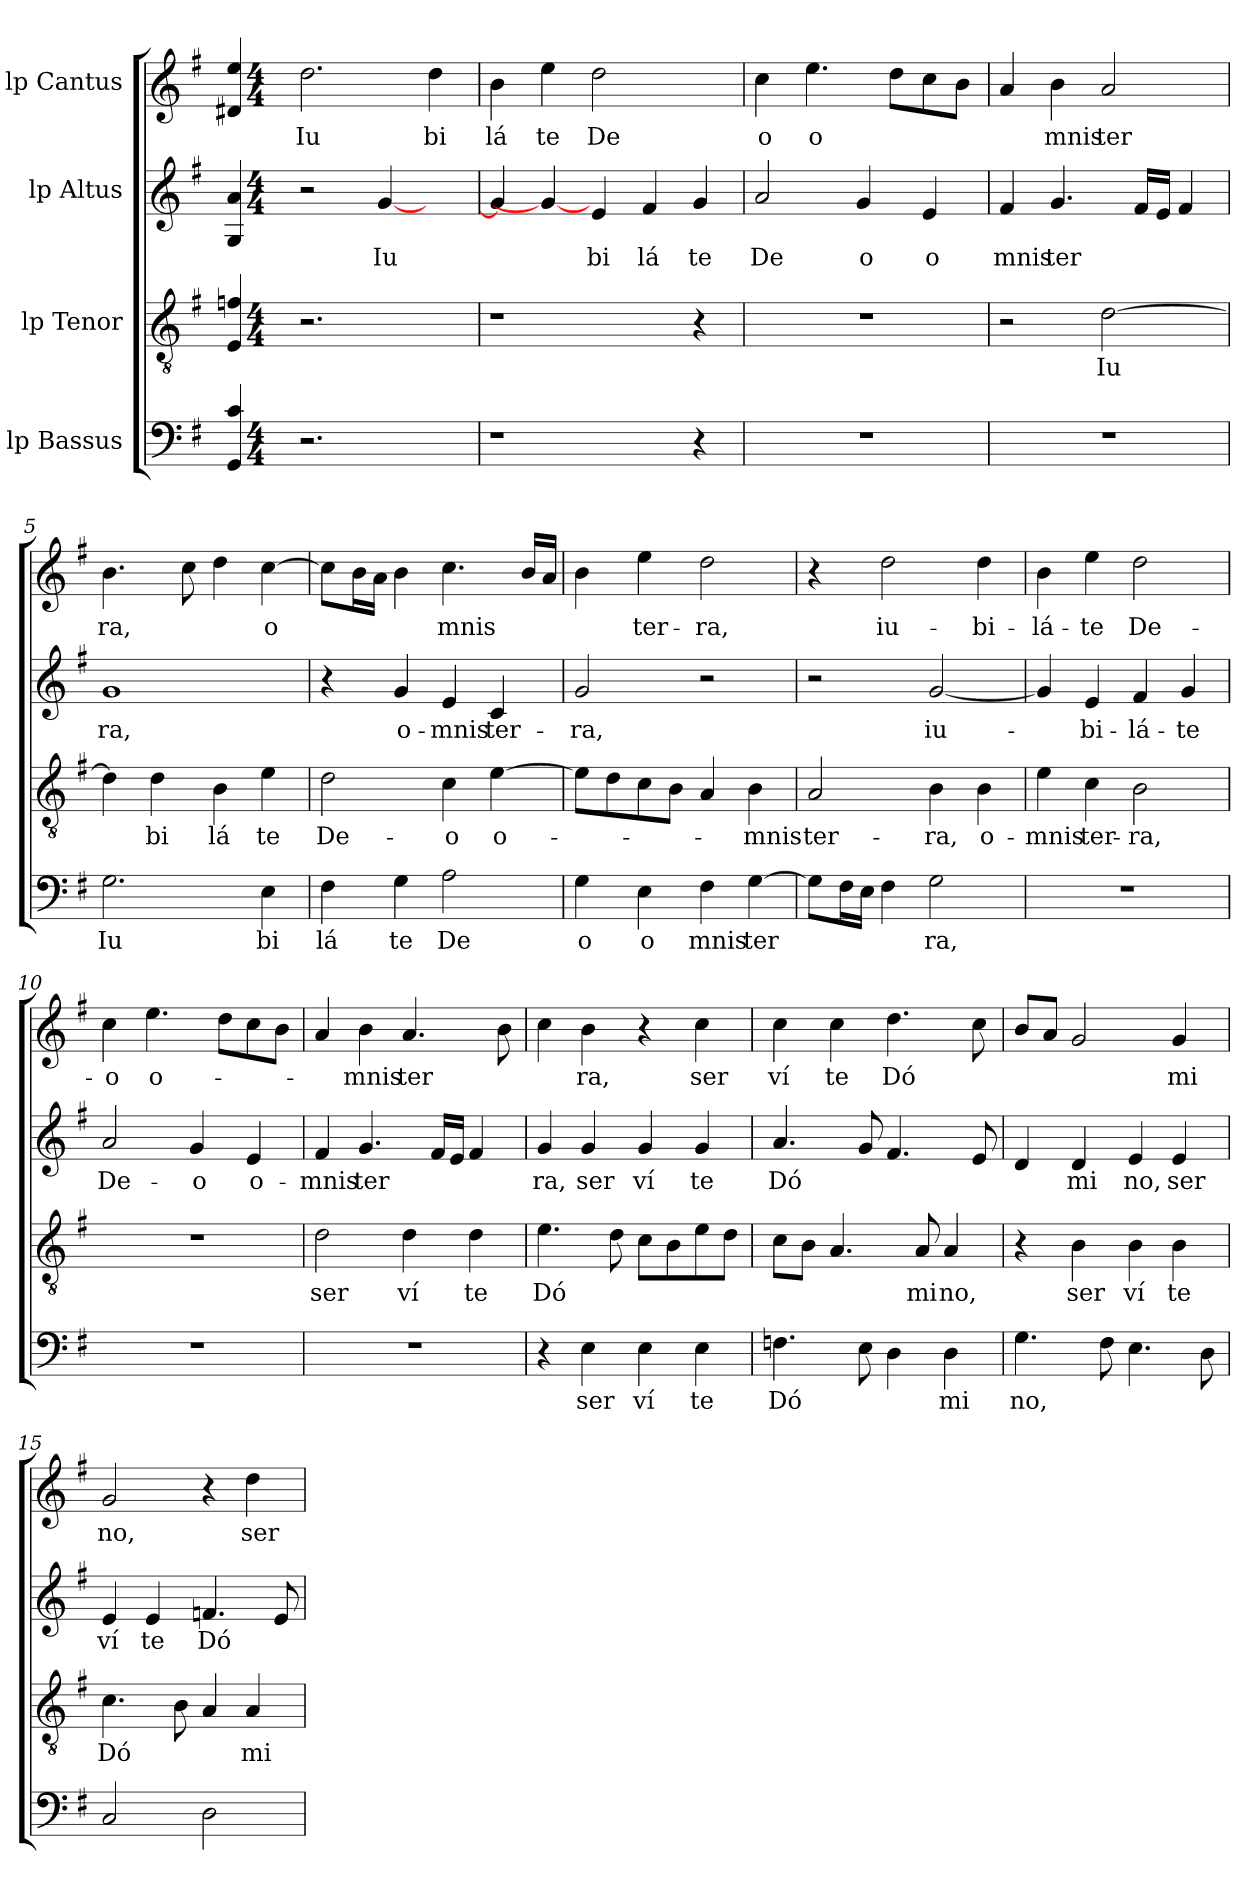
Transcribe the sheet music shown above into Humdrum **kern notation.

**kern	**text	**kern	**text	**kern	**text	**kern	**text
*part4	*part4	*part3	*part3	*part2	*part2	*part1	*part1
*staff4	*staff4	*staff3	*staff3	*staff2	*staff2	*staff1	*staff1
*I"lp Bassus	*	*I"lp Tenor	*	*I"lp Altus	*	*I"lp Cantus	*
!!LO:PB:g=z
*stria5	*	*stria5	*	*stria5	*	*stria5	*
*clefF4	*	*clefGv2	*	*clefG2	*	*clefG2	*
*k[f#]	*	*k[f#]	*	*k[f#]	*	*k[f#]	*
*G:	*	*G:	*	*G:	*	*G:	*
=1	=1	=1	=1	=1	=1	=1	=1
4c/ 4GG/	.	4fn/ 4E/	.	4a/ 4G/	.	4ee/ 4d#X/	.
*M4/4	*	*M4/4	*	*M4/4	*	*M4/4	*
*met(c)	*	*met(c)	*	*met(c)	*	*met(c)	*
!	!	!	!	!	!	!	!LO:LY:b:cj
2.r	.	2.r	.	2r	.	2.dd\	Iu
!	!	!	!	!	!LO:LY:b:cj	!	!
.	.	.	.	[<4g/	Iu	.	.
!	!	!	!	!	!	!	!LO:LY:b:cj
4ryy	.	4ryy	.	4ryy	.	4dd\	bi
=2	=2	=2	=2	=2	=2	=2	=2
!	!	!	!	!	!	!	!LO:LY:b:cj
1r	.	1r	.	4g/]	.	4b\	lá
!	!	!	!	!	!	!	!LO:LY:b:cj
.	.	.	.	4g/_	.	4ee\	te
!	!	!	!	!	!LO:LY:b:cj	!	!LO:LY:b:cj
.	.	.	.	4e/	bi	2dd\	De
!	!	!	!	!	!LO:LY:b:cj	!	!
.	.	.	.	4f#/	lá	.	.
!	!	!	!	!	!LO:LY:b:cj	!	!
4r	.	4r	.	4g/	te	4ryy	.
=3	=3	=3	=3	=3	=3	=3	=3
!	!	!	!	!	!LO:LY:b:cj	!	!LO:LY:b:cj
1r	.	1r	.	2a/	De	4cc\	o
!	!	!	!	!	!	!	!LO:LY:b:cj
.	.	.	.	.	.	4.ee\	o
!	!	!	!	!	!LO:LY:b:cj	!	!
.	.	.	.	4g/	o	.	.
.	.	.	.	.	.	8dd\L	.
!	!	!	!	!	!LO:LY:b:cj	!	!
.	.	.	.	4e/	o	8cc\	.
.	.	.	.	.	.	8b\J	.
=4	=4	=4	=4	=4	=4	=4	=4
!	!	!	!	!	!LO:LY:b:cj	!	!
1r	.	2r	.	4f#/	mnis	4a/	.
!	!	!	!	!	!LO:LY:b	!	!LO:LY:b:cj
.	.	.	.	4.g/	ter	4b\	mnis
!	!	!	!LO:LY:b:cj	!	!	!	!LO:LY:b:cj
.	.	[>2d\	Iu	.	.	2a/	ter
.	.	.	.	16f#/L	.	.	.
.	.	.	.	16e/J	.	.	.
.	.	.	.	4f#/	.	.	.
=5	=5	=5	=5	=5	=5	=5	=5
!	!LO:LY:b:cj	!	!	!	!LO:LY:b:cj	!	!LO:LY:b:cj
2.G\	Iu	4d\]	.	1g	ra,	4.b\	ra,
!	!	!	!LO:LY:b:cj	!	!	!	!
.	.	4d\	bi	.	.	.	.
.	.	.	.	.	.	8cc\	.
!	!	!	!LO:LY:b:cj	!	!	!	!
.	.	4B\	lá	.	.	4dd\	.
!	!LO:LY:b:cj	!	!LO:LY:b:cj	!	!	!	!LO:LY:b:cj
4E\	bi	4e\	te	.	.	[<4cc\	o
!!LO:LB:g=z
=6	=6	=6	=6	=6	=6	=6	=6
!	!LO:LY:b:cj	!	!LO:LY:b:cj	!	!	!	!
4F#\	lá	2d\	De-	4r	.	8cc\L]	.
.	.	.	.	.	.	16b\	.
.	.	.	.	.	.	16a\J	.
!	!LO:LY:b:cj	!	!	!	!LO:LY:b:cj	!	!
4G\	te	.	.	4g/	o-	4b\	.
!	!LO:LY:b:cj	!	!LO:LY:b:cj	!	!LO:LY:b:cj	!	!LO:LY:b
2A\	De	4c\	-o	4e/	-mnis	4.cc\	mnis
!	!	!	!LO:LY:b:cj	!	!LO:LY:b:cj	!	!
.	.	[>4e\	o-	4c/	ter-	.	.
.	.	.	.	.	.	16b/L	.
.	.	.	.	.	.	16a/J	.
=7	=7	=7	=7	=7	=7	=7	=7
!	!LO:LY:b:cj	!	!	!	!LO:LY:b:cj	!	!
4G\	o	8e\L]	.	2g/	-ra,	4b\	.
.	.	8d\	.	.	.	.	.
!	!LO:LY:b:cj	!	!	!	!	!	!LO:LY:b:cj
4E\	o	8c\	.	.	.	4ee\	ter-
.	.	8B\J	.	.	.	.	.
!	!LO:LY:b:cj	!	!	!	!	!	!LO:LY:b:cj
4F#\	mnis	4A/	.	2r	.	2dd\	-ra,
!	!LO:LY:b	!	!LO:LY:b:cj	!	!	!	!
[>4G\	ter	4B\	-mnis	.	.	.	.
=8	=8	=8	=8	=8	=8	=8	=8
!	!	!	!LO:LY:b:cj	!	!	!	!
8G\L]	.	2A/	ter-	2r	.	4r	.
16F#\	.	.	.	.	.	.	.
16E\J	.	.	.	.	.	.	.
!	!	!	!	!	!	!	!LO:LY:b:cj
4F#\	.	.	.	.	.	2dd\	iu-
!	!LO:LY:b:cj	!	!LO:LY:b:cj	!	!LO:LY:b:cj	!	!
2G\	ra,	4B\	-ra,	[<2g/	iu-	.	.
!	!	!	!LO:LY:b:cj	!	!	!	!LO:LY:b:cj
.	.	4B\	o-	.	.	4dd\	-bi-
=9	=9	=9	=9	=9	=9	=9	=9
!	!	!	!LO:LY:b:cj	!	!	!	!LO:LY:b:cj
1r	.	4e\	-mnis	4g/]	.	4b\	-lá-
!	!	!	!LO:LY:b:cj	!	!LO:LY:b:cj	!	!LO:LY:b:cj
.	.	4c\	ter-	4e/	-bi-	4ee\	-te
!	!	!	!LO:LY:b:cj	!	!LO:LY:b:cj	!	!LO:LY:b:cj
.	.	2B\	-ra,	4f#/	-lá-	2dd\	De-
!	!	!	!	!	!LO:LY:b:cj	!	!
.	.	.	.	4g/	-te	.	.
=10	=10	=10	=10	=10	=10	=10	=10
!	!	!	!	!	!LO:LY:b:cj	!	!LO:LY:b:cj
1r	.	1r	.	2a/	De-	4cc\	-o
!	!	!	!	!	!	!	!LO:LY:b:cj
.	.	.	.	.	.	4.ee\	o-
!	!	!	!	!	!LO:LY:b:cj	!	!
.	.	.	.	4g/	-o	.	.
.	.	.	.	.	.	8dd\L	.
!	!	!	!	!	!LO:LY:b:cj	!	!
.	.	.	.	4e/	o-	8cc\	.
.	.	.	.	.	.	8b\J	.
!!LO:LB:g=z
=11	=11	=11	=11	=11	=11	=11	=11
!	!	!	!LO:LY:b:cj	!	!LO:LY:b:cj	!	!
1r	.	2d\	ser	4f#/	-mnis	4a/	.
!	!	!	!	!	!LO:LY:b	!	!LO:LY:b:cj
.	.	.	.	4.g/	ter	4b\	-mnis
!	!	!	!LO:LY:b:cj	!	!	!	!LO:LY:b
.	.	4d\	ví	.	.	4.a/	ter
.	.	.	.	16f#/L	.	.	.
.	.	.	.	16e/J	.	.	.
!	!	!	!LO:LY:b:cj	!	!	!	!
.	.	4d\	te	4f#/	.	.	.
.	.	.	.	.	.	8b\	.
=12	=12	=12	=12	=12	=12	=12	=12
!	!	!	!LO:LY:b:cj	!	!LO:LY:b:cj	!	!
4r	.	4.e\	Dó	4g/	ra,	4cc\	.
!	!LO:LY:b:cj	!	!	!	!LO:LY:b:cj	!	!LO:LY:b:cj
4E\	ser	.	.	4g/	ser	4b\	ra,
.	.	8d\	.	.	.	.	.
!	!LO:LY:b:cj	!	!	!	!LO:LY:b:cj	!	!
4E\	ví	8c\L	.	4g/	ví	4r	.
.	.	8B\	.	.	.	.	.
!	!LO:LY:b:cj	!	!	!	!LO:LY:b:cj	!	!LO:LY:b:cj
4E\	te	8e\	.	4g/	te	4cc\	ser
.	.	8d\J	.	.	.	.	.
=13	=13	=13	=13	=13	=13	=13	=13
!	!LO:LY:b:cj	!	!	!	!LO:LY:b:cj	!	!LO:LY:b:cj
4.Fn\	Dó	8c\L	.	4.a/	Dó	4cc\	ví
.	.	8B\J	.	.	.	.	.
!	!	!	!	!	!	!	!LO:LY:b:cj
.	.	4.A/	.	.	.	4cc\	te
8E\	.	.	.	8g/	.	.	.
!	!	!	!	!	!	!	!LO:LY:b:cj
4D\	.	.	.	4.f#/	.	4.dd\	Dó
!	!	!	!LO:LY:b:cj	!	!	!	!
.	.	8A/	mi	.	.	.	.
!	!LO:LY:b:cj	!	!LO:LY:b:cj	!	!	!	!
4D\	mi	4A/	no,	.	.	.	.
.	.	.	.	8e/	.	8cc\	.
=14	=14	=14	=14	=14	=14	=14	=14
!	!LO:LY:b	!	!	!	!	!	!
4.G\	no,	4r	.	4d/	.	8b/L	.
.	.	.	.	.	.	8a/J	.
!	!	!	!LO:LY:b:cj	!	!LO:LY:b:cj	!	!
.	.	4B\	ser	4d/	mi	2g/	.
8F#\	.	.	.	.	.	.	.
!	!	!	!LO:LY:b:cj	!	!LO:LY:b:cj	!	!
4.E\	.	4B\	ví	4e/	no,	.	.
!	!	!	!LO:LY:b:cj	!	!LO:LY:b:cj	!	!LO:LY:b:cj
.	.	4B\	te	4e/	ser	4g/	mi
8D\	.	.	.	.	.	.	.
=15	=15	=15	=15	=15	=15	=15	=15
!	!	!	!LO:LY:b:cj	!	!LO:LY:b:cj	!	!LO:LY:b:cj
2C/	.	4.c\	Dó	4e/	ví	2g/	no,
!	!	!	!	!	!LO:LY:b:cj	!	!
.	.	.	.	4e/	te	.	.
.	.	8B\	.	.	.	.	.
!	!	!	!	!	!LO:LY:b:cj	!	!
2D\	.	4A/	.	4.fn/	Dó	4r	.
!	!	!	!LO:LY:b:cj	!	!	!	!LO:LY:b:cj
.	.	4A/	mi	.	.	4dd\	ser
.	.	.	.	8e/	.	.	.
=	=	=	=	=	=	=	=
*-	*-	*-	*-	*-	*-	*-	*-
